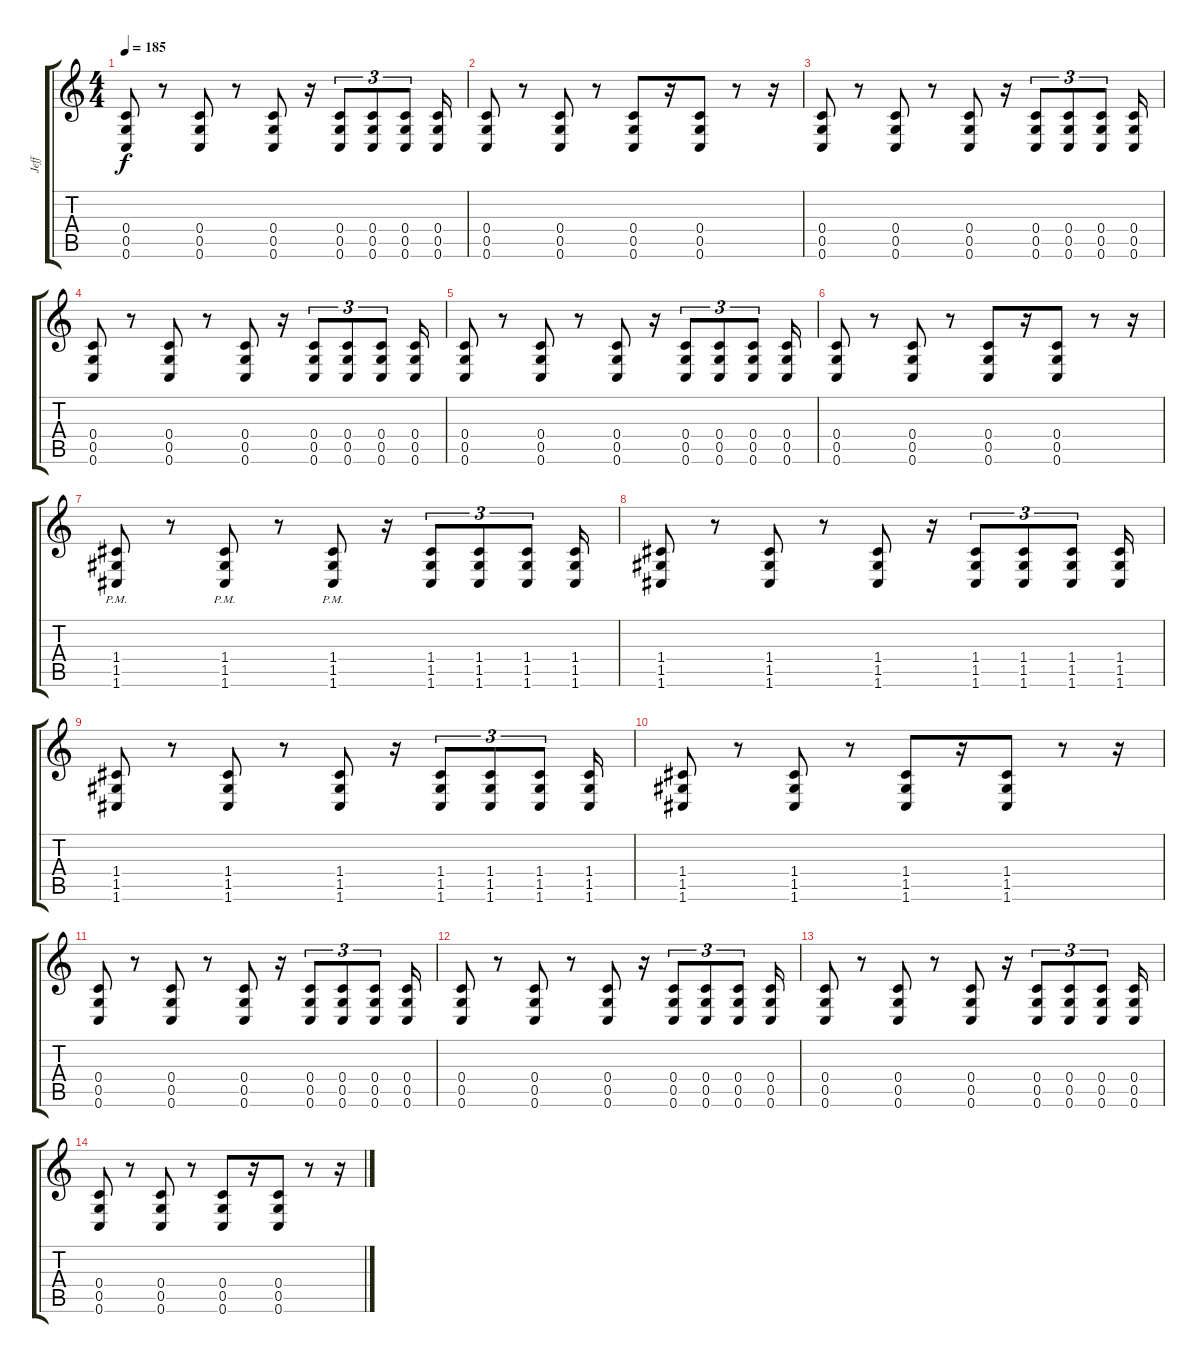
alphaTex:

\track ("Jeff" "Jeff") {instrument overdrivenguitar}
\staff {score tabs}
\tuning (D4 A3 F3 C3 G2 C2) {hide}
\ts (4 4)
\tempo 185
\clef g2
\ks c
(0.4 0.5 0.6).8{dy f} r.8 (0.4 0.5 0.6).8 r.8 (0.4 0.5 0.6).8 r.16 (0.4 0.5 0.6).8{tu (3 2)} (0.4 0.5 0.6).8{tu (3 2)} (0.4 0.5 0.6).8{tu (3 2)} (0.4 0.5 0.6).16 |
(0.4 0.5 0.6).8 r.8 (0.4 0.5 0.6).8 r.8 (0.4 0.5 0.6).8 r.16 (0.4 0.5 0.6).8 r.8 r.16 |
(0.4 0.5 0.6).8 r.8 (0.4 0.5 0.6).8 r.8 (0.4 0.5 0.6).8 r.16 (0.4 0.5 0.6).8{tu (3 2)} (0.4 0.5 0.6).8{tu (3 2)} (0.4 0.5 0.6).8{tu (3 2)} (0.4 0.5 0.6).16 |
(0.4 0.5 0.6).8 r.8 (0.4 0.5 0.6).8 r.8 (0.4 0.5 0.6).8 r.16 (0.4 0.5 0.6).8{tu (3 2)} (0.4 0.5 0.6).8{tu (3 2)} (0.4 0.5 0.6).8{tu (3 2)} (0.4 0.5 0.6).16 |
(0.4 0.5 0.6).8 r.8 (0.4 0.5 0.6).8 r.8 (0.4 0.5 0.6).8 r.16 (0.4 0.5 0.6).8{tu (3 2)} (0.4 0.5 0.6).8{tu (3 2)} (0.4 0.5 0.6).8{tu (3 2)} (0.4 0.5 0.6).16 |
(0.4 0.5 0.6).8 r.8 (0.4 0.5 0.6).8 r.8 (0.4 0.5 0.6).8 r.16 (0.4 0.5 0.6).8 r.8 r.16 |
(1.4{pm} 1.5{pm} 1.6{pm}).8 r.8 (1.4{pm} 1.5{pm} 1.6{pm}).8 r.8 (1.4{pm} 1.5{pm} 1.6{pm}).8 r.16 (1.4 1.5 1.6).8{tu (3 2)} (1.4 1.5 1.6).8{tu (3 2)} (1.4 1.5 1.6).8{tu (3 2)} (1.4 1.5 1.6).16 |
(1.4 1.5 1.6).8 r.8 (1.4 1.5 1.6).8 r.8 (1.4 1.5 1.6).8 r.16 (1.4 1.5 1.6).8{tu (3 2)} (1.4 1.5 1.6).8{tu (3 2)} (1.4 1.5 1.6).8{tu (3 2)} (1.4 1.5 1.6).16 |
(1.4 1.5 1.6).8 r.8 (1.4 1.5 1.6).8 r.8 (1.4 1.5 1.6).8 r.16 (1.4 1.5 1.6).8{tu (3 2)} (1.4 1.5 1.6).8{tu (3 2)} (1.4 1.5 1.6).8{tu (3 2)} (1.4 1.5 1.6).16 |
(1.4 1.5 1.6).8 r.8 (1.4 1.5 1.6).8 r.8 (1.4 1.5 1.6).8 r.16 (1.4 1.5 1.6).8 r.8 r.16 |
(0.4 0.5 0.6).8 r.8 (0.4 0.5 0.6).8 r.8 (0.4 0.5 0.6).8 r.16 (0.4 0.5 0.6).8{tu (3 2)} (0.4 0.5 0.6).8{tu (3 2)} (0.4 0.5 0.6).8{tu (3 2)} (0.4 0.5 0.6).16 |
(0.4 0.5 0.6).8 r.8 (0.4 0.5 0.6).8 r.8 (0.4 0.5 0.6).8 r.16 (0.4 0.5 0.6).8{tu (3 2)} (0.4 0.5 0.6).8{tu (3 2)} (0.4 0.5 0.6).8{tu (3 2)} (0.4 0.5 0.6).16 |
(0.4 0.5 0.6).8 r.8 (0.4 0.5 0.6).8 r.8 (0.4 0.5 0.6).8 r.16 (0.4 0.5 0.6).8{tu (3 2)} (0.4 0.5 0.6).8{tu (3 2)} (0.4 0.5 0.6).8{tu (3 2)} (0.4 0.5 0.6).16 |
(0.4 0.5 0.6).8 r.8 (0.4 0.5 0.6).8 r.8 (0.4 0.5 0.6).8 r.16 (0.4 0.5 0.6).8 r.8 r.16
